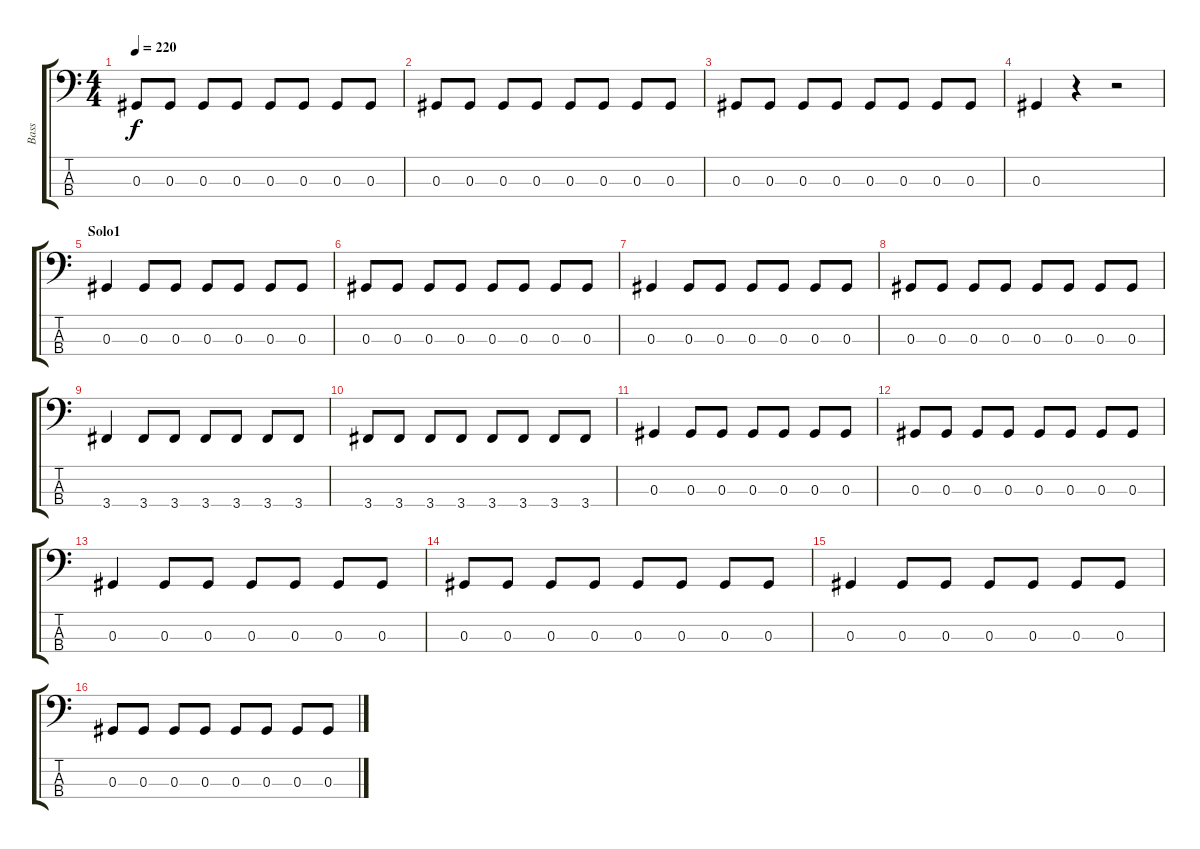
\track ("Bass" "Bass") {instrument electricbassfinger}
\staff {score tabs}
\tuning (Gb2 Db2 Ab1 Eb1) {hide}
\ts (4 4)
\tempo 220
\clef f4
\ks c
0.3.8{dy f} 0.3.8 0.3.8 0.3.8 0.3.8 0.3.8 0.3.8 0.3.8 |
0.3.8 0.3.8 0.3.8 0.3.8 0.3.8 0.3.8 0.3.8 0.3.8 |
0.3.8 0.3.8 0.3.8 0.3.8 0.3.8 0.3.8 0.3.8 0.3.8 |
0.3.4 r.4 r.2 |
\section ("" "Solo1")
0.3.4 0.3.8 0.3.8 0.3.8 0.3.8 0.3.8 0.3.8 |
0.3.8 0.3.8 0.3.8 0.3.8 0.3.8 0.3.8 0.3.8 0.3.8 |
0.3.4 0.3.8 0.3.8 0.3.8 0.3.8 0.3.8 0.3.8 |
0.3.8 0.3.8 0.3.8 0.3.8 0.3.8 0.3.8 0.3.8 0.3.8 |
3.4.4 3.4.8 3.4.8 3.4.8 3.4.8 3.4.8 3.4.8 |
3.4.8 3.4.8 3.4.8 3.4.8 3.4.8 3.4.8 3.4.8 3.4.8 |
0.3.4 0.3.8 0.3.8 0.3.8 0.3.8 0.3.8 0.3.8 |
0.3.8 0.3.8 0.3.8 0.3.8 0.3.8 0.3.8 0.3.8 0.3.8 |
0.3.4 0.3.8 0.3.8 0.3.8 0.3.8 0.3.8 0.3.8 |
0.3.8 0.3.8 0.3.8 0.3.8 0.3.8 0.3.8 0.3.8 0.3.8 |
0.3.4 0.3.8 0.3.8 0.3.8 0.3.8 0.3.8 0.3.8 |
0.3.8 0.3.8 0.3.8 0.3.8 0.3.8 0.3.8 0.3.8 0.3.8
